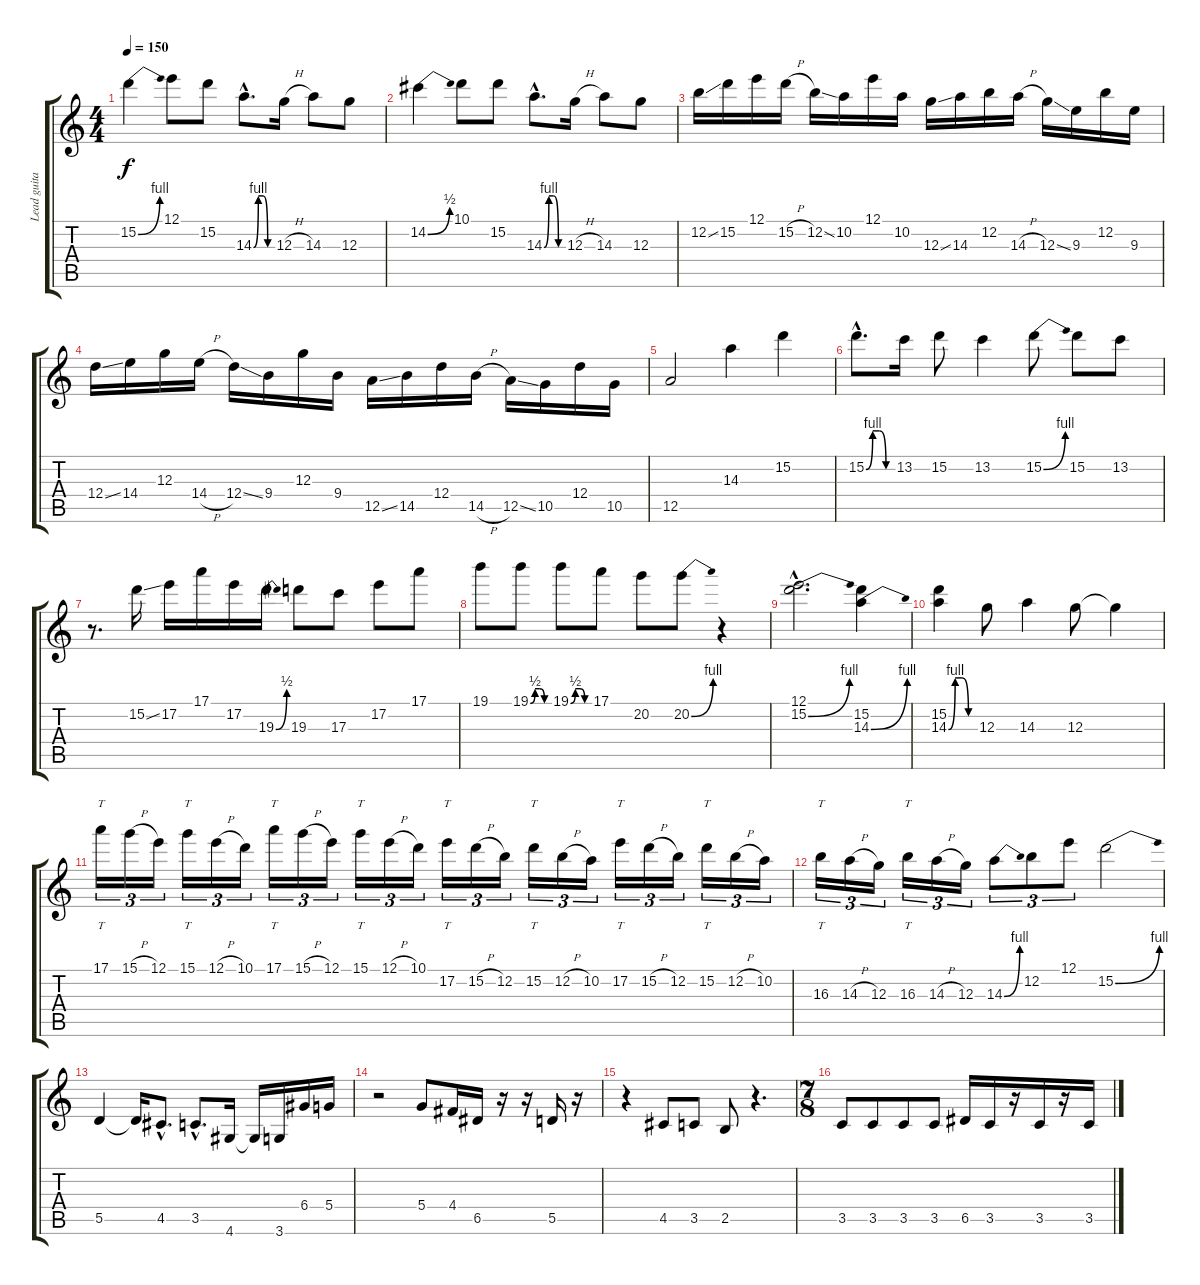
\track ("Lead guitar" "Lead guita") {instrument distortionguitar}
\staff {score tabs}
\tuning (E4 B3 G3 D3 A2 E2) {hide}
\ts (4 4)
\tempo 150
\clef g2
\ks c
15.2{be (bend 0 0 60 4)}.4{dy f} 12.1.8 15.2.8 14.3{be (custom 0 0 15 4 30 4 45 0 60 0) hac}.8{d} 12.3{h}.16 14.3.8 12.3.8 |
14.2{be (bend 0 0 60 2)}.4 10.1.8 15.2.8 14.3{be (custom 0 0 15 4 30 4 45 0 60 0) hac}.8{d} 12.3{h}.16 14.3.8 12.3.8 |
12.2{ss}.16 15.2.16 12.1.16 15.2{h}.16 12.2{ss}.16 10.2.16 12.1.16 10.2.16 12.3{ss}.16 14.3.16 12.2.16 14.3{h}.16 12.3{ss}.16 9.3.16 12.2.16 9.3.16 |
12.4{ss}.16 14.4.16 12.3.16 14.4{h}.16 12.4{ss}.16 9.4.16 12.3.16 9.4.16 12.5{ss}.16 14.5.16 12.4.16 14.5{h}.16 12.5{ss}.16 10.5.16 12.4.16 10.5.16 |
12.5.2 14.3.4 15.2.4 |
15.2{be (custom 0 0 15 4 30 4 45 0 60 0) hac}.8{d} 13.2.16 15.2.8 13.2.4 15.2{be (bend 0 0 60 4)}.8 15.2.8 13.2.8 |
r.8{d} 15.2{ss}.16 17.2.16 17.1.16 17.2.16 19.3{be (bend 0 0 60 2)}.16 19.3.8 17.3.8 17.2.8 17.1.8 |
19.1.8 19.1{be (custom 0 0 15 2 30 2 45 0 60 0)}.8 19.1{be (custom 0 0 15 2 30 2 45 0 60 0)}.8 17.1.8 20.2.8 20.2{be (bend 0 0 60 4)}.8 r.4 |
(12.1{hac} 15.2{be (bend 0 0 60 4) hac}).2{d} (15.2 14.3{be (bend 0 0 60 4)}).4 |
(15.2 14.3{be (custom 0 0 15 4 30 4 45 0 60 0)}).4 12.3.8 14.3.4 12.3.8 12.3{t}.4 |
17.1.16{tt tu (3 2)} 15.1{h}.16{tu (3 2)} 12.1.16{tu (3 2)} 15.1.16{tt tu (3 2)} 12.1{h}.16{tu (3 2)} 10.1.16{tu (3 2)} 17.1.16{tt tu (3 2)} 15.1{h}.16{tu (3 2)} 12.1.16{tu (3 2)} 15.1.16{tt tu (3 2)} 12.1{h}.16{tu (3 2)} 10.1.16{tu (3 2)} 17.2.16{tt tu (3 2)} 15.2{h}.16{tu (3 2)} 12.2.16{tu (3 2)} 15.2.16{tt tu (3 2)} 12.2{h}.16{tu (3 2)} 10.2.16{tu (3 2)} 17.2.16{tt tu (3 2)} 15.2{h}.16{tu (3 2)} 12.2.16{tu (3 2)} 15.2.16{tt tu (3 2)} 12.2{h}.16{tu (3 2)} 10.2.16{tu (3 2)} |
16.3.16{tt tu (3 2)} 14.3{h}.16{tu (3 2)} 12.3.16{tu (3 2)} 16.3.16{tt tu (3 2)} 14.3{h}.16{tu (3 2)} 12.3.16{tu (3 2)} 14.3{be (bend 0 0 60 4)}.8{tu (3 2)} 12.2.8{tu (3 2)} 12.1.8{tu (3 2)} 15.2{be (bend 0 0 60 4)}.2 |
5.5.4 5.5{t}.16 4.5{hac}.8{d} 3.5{hac}.8{d} 4.6.16 4.6{t}.16 3.6.16 6.4.16 5.4.16 |
r.2 5.4.8 4.4.16 6.5.16 r.16 r.16 5.5.16 r.16 |
r.4 4.5.8 3.5.8 2.5.8 r.4{d} |
\ts (7 8)
3.5.8 3.5.8 3.5.8 3.5.8 6.5.16 3.5.16 r.16 3.5.16 r.16 3.5.16
